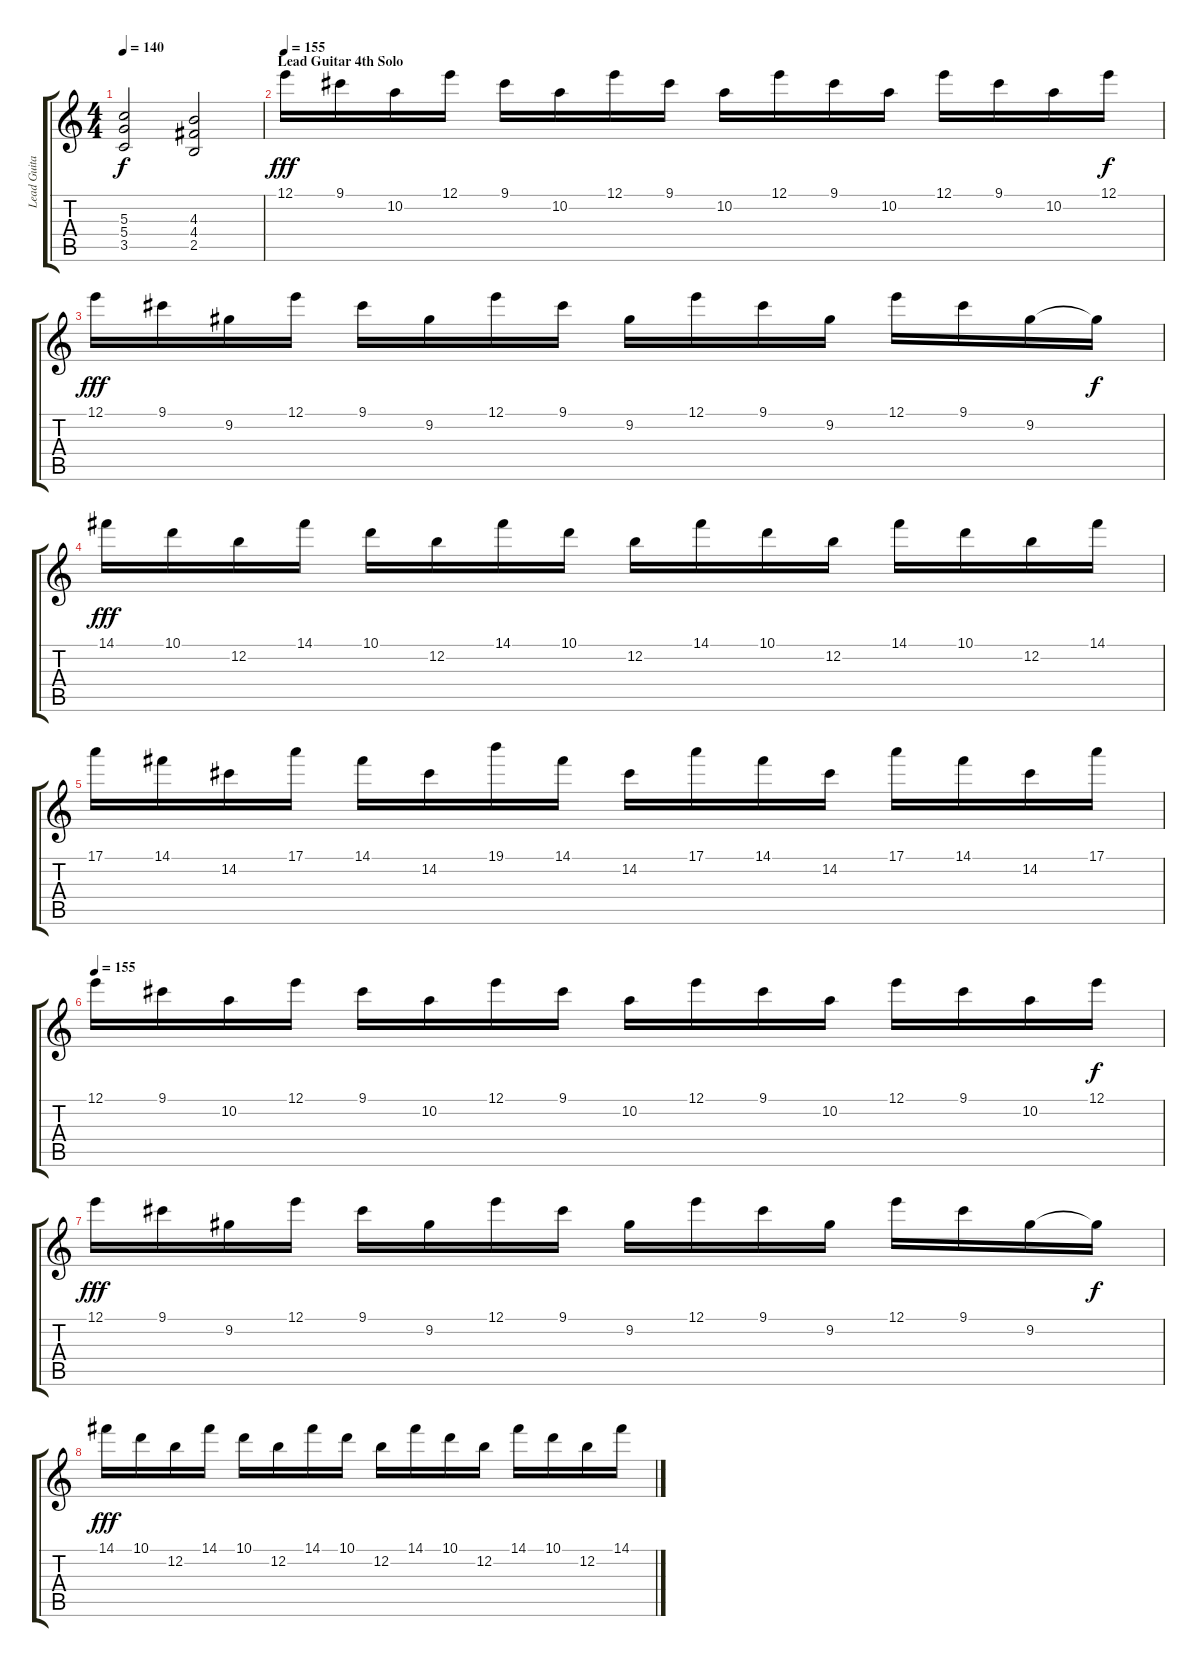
\track ("Lead Guitar" "Lead Guita") {instrument distortionguitar}
\staff {score tabs}
\tuning (E4 B3 G3 D3 A2 E2) {hide}
\ts (4 4)
\tempo 140
\clef g2
\ks c
(5.3 5.4 3.5).2{dy f} (4.3 4.4 2.5).2 |
\section ("" "Lead Guitar 4th Solo")
\tempo 155
12.1.16{dy fff} 9.1.16 10.2.16 12.1.16 9.1.16 10.2.16 12.1.16 9.1.16 10.2.16 12.1.16 9.1.16 10.2.16 12.1.16 9.1.16 10.2.16 12.1.16{dy f} |
12.1.16{dy fff} 9.1.16 9.2.16 12.1.16 9.1.16 9.2.16 12.1.16 9.1.16 9.2.16 12.1.16 9.1.16 9.2.16 12.1.16 9.1.16 9.2.16 9.2{t}.16{dy f} |
14.1.16{dy fff} 10.1.16 12.2.16 14.1.16 10.1.16 12.2.16 14.1.16 10.1.16 12.2.16 14.1.16 10.1.16 12.2.16 14.1.16 10.1.16 12.2.16 14.1.16 |
17.1.16 14.1.16 14.2.16 17.1.16 14.1.16 14.2.16 19.1.16 14.1.16 14.2.16 17.1.16 14.1.16 14.2.16 17.1.16 14.1.16 14.2.16 17.1.16 |
\tempo 155
12.1.16 9.1.16 10.2.16 12.1.16 9.1.16 10.2.16 12.1.16 9.1.16 10.2.16 12.1.16 9.1.16 10.2.16 12.1.16 9.1.16 10.2.16 12.1.16{dy f} |
12.1.16{dy fff} 9.1.16 9.2.16 12.1.16 9.1.16 9.2.16 12.1.16 9.1.16 9.2.16 12.1.16 9.1.16 9.2.16 12.1.16 9.1.16 9.2.16 9.2{t}.16{dy f} |
14.1.16{dy fff} 10.1.16 12.2.16 14.1.16 10.1.16 12.2.16 14.1.16 10.1.16 12.2.16 14.1.16 10.1.16 12.2.16 14.1.16 10.1.16 12.2.16 14.1.16
